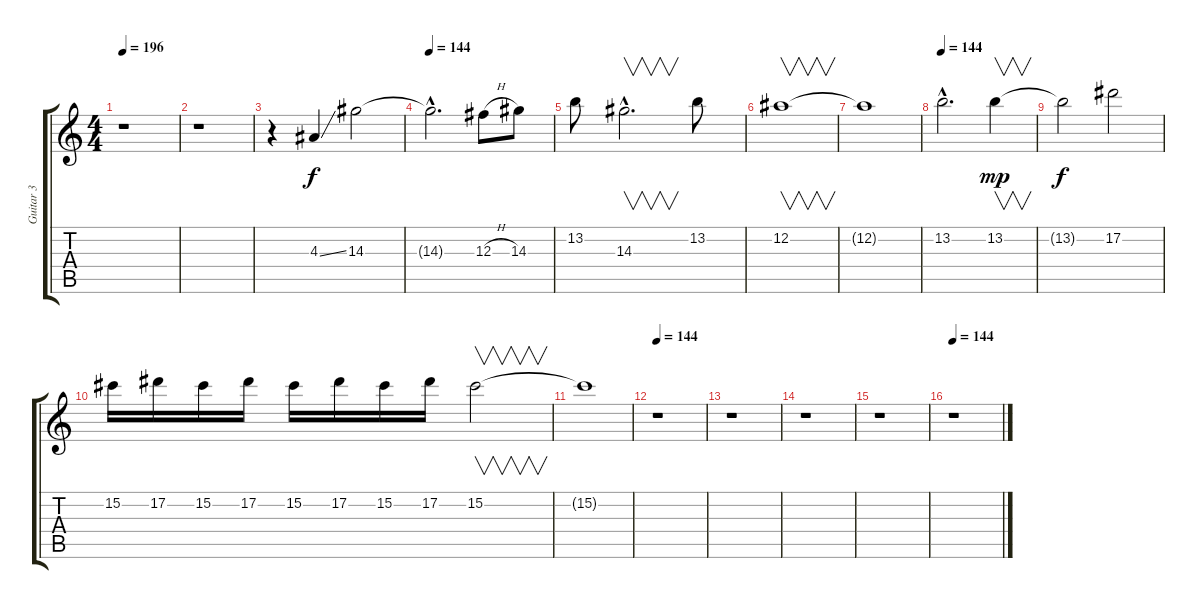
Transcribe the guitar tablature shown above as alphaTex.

\track ("Guitar 3" "Guitar 3") {instrument distortionguitar}
\staff {score tabs}
\tuning (Eb4 Bb3 Gb3 Db3 Ab2 Eb2) {hide}
\ts (4 4)
\tempo 196
\clef g2
\ks c
r.1{dy f} |
r.1 |
r.4 4.3{ss}.4 14.3.2 |
\tempo 144
14.3{hac t}.2{d} 12.3{h}.8 14.3.8 |
13.2.8 14.3{hac}.2{v d} 13.2.8 |
12.2.1{v} |
12.2{t}.1 |
\tempo 144
13.2{hac}.2{d} 13.2.4{v dy mp} |
13.2{t}.2{dy f} 17.2.2 |
15.2.16 17.2.16 15.2.16 17.2.16 15.2.16 17.2.16 15.2.16 17.2.16 15.2.2{v} |
15.2{t}.1 |
\tempo 144
r.1 |
r.1 |
r.1 |
r.1 |
\tempo 144
r.1
